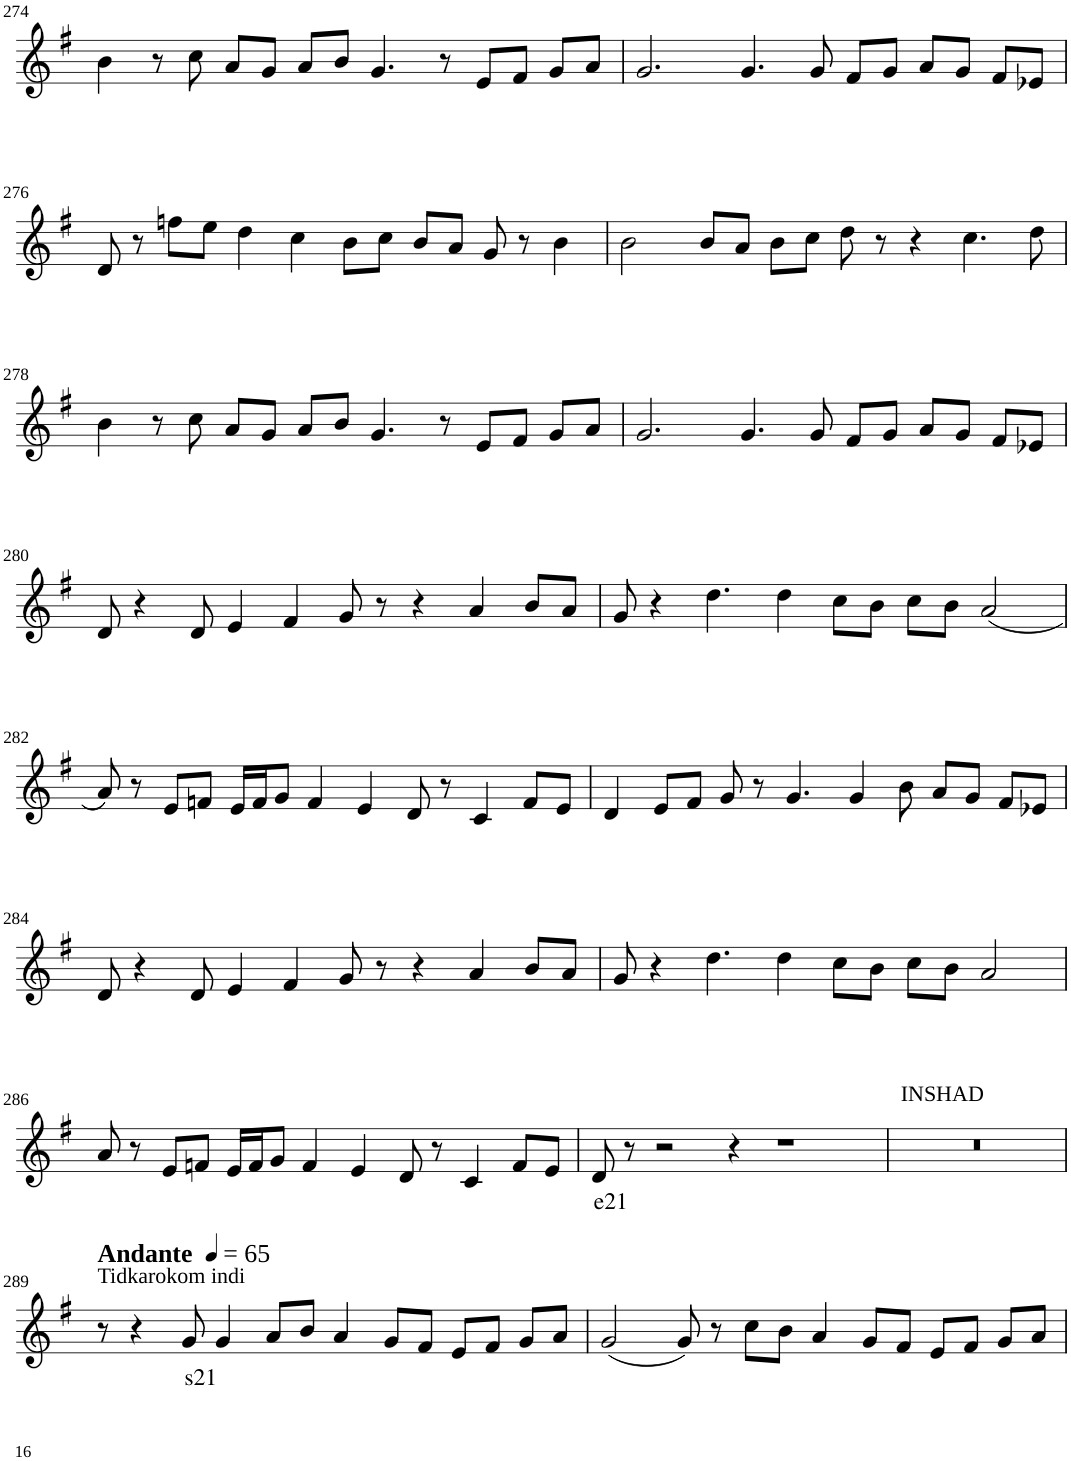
**kern	**text
*part1	*part1
*staff1	*staff1
*I"Violin	*
!!LO:PB:g=z
*clefG2	*
*k[f#]	*
*G:	*
*M8/4	*
=274	=274
4b\	.
8r	.
8cc\	.
8a/L	.
8g/J	.
8a/L	.
8b/J	.
4.g/	.
8r	.
8e/L	.
8f#/J	.
8g/L	.
8a/J	.
=275	=275
2.g/	.
4.g/	.
8g/	.
8f#/L	.
8g/J	.
8a/L	.
8g/J	.
8f#/L	.
8e-X/J	.
!!LO:LB:g=z
=276	=276
8d/	.
8r	.
8ffn\L	.
8ee\J	.
4dd\	.
4cc\	.
8b\L	.
8cc\J	.
8b/L	.
8a/J	.
8g/	.
8r	.
4b\	.
=277	=277
2b\	.
8b/L	.
8a/J	.
8b\L	.
8cc\J	.
8dd\	.
8r	.
4r	.
4.cc\	.
8dd\	.
!!LO:LB:g=z
=278	=278
4b\	.
8r	.
8cc\	.
8a/L	.
8g/J	.
8a/L	.
8b/J	.
4.g/	.
8r	.
8e/L	.
8f#/J	.
8g/L	.
8a/J	.
=279	=279
2.g/	.
4.g/	.
8g/	.
8f#/L	.
8g/J	.
8a/L	.
8g/J	.
8f#/L	.
8e-X/J	.
!!LO:LB:g=z
=280	=280
8d/	.
4r	.
8d/	.
4e/	.
4f#/	.
8g/	.
8r	.
4r	.
4a/	.
8b/L	.
8a/J	.
=281	=281
8g/	.
4r	.
4.dd\	.
4dd\	.
8cc\L	.
8b\J	.
8cc\L	.
8b\J	.
(2a/	.
!!LO:LB:g=z
=282	=282
8a/)	.
8r	.
8e/L	.
8fn/J	.
16e/LL	.
16f/J	.
8g/J	.
4f/	.
4e/	.
8d/	.
8r	.
4c/	.
8f/L	.
8e/J	.
=283	=283
4d/	.
8e/L	.
8f#/J	.
8g/	.
8r	.
4.g/	.
4g/	.
8b\	.
8a/L	.
8g/J	.
8f#/L	.
8e-X/J	.
!!LO:LB:g=z
=284	=284
8d/	.
4r	.
8d/	.
4e/	.
4f#/	.
8g/	.
8r	.
4r	.
4a/	.
8b/L	.
8a/J	.
=285	=285
8g/	.
4r	.
4.dd\	.
4dd\	.
8cc\L	.
8b\J	.
8cc\L	.
8b\J	.
2a/	.
!!LO:LB:g=z
=286	=286
8a/	.
8r	.
8e/L	.
8fn/J	.
16e/LL	.
16f/J	.
8g/J	.
4f/	.
4e/	.
8d/	.
8r	.
4c/	.
8f/L	.
8e/J	.
=287	=287
!	!LO:LY:b
8d/	e21
8r	.
2r	.
4r	.
1r	.
=288	=288
!LO:TX:a:t=INSHAD	!
0r	.
!!LO:LB:g=z
=289	=289
*MM65	*
!LO:TX:a:B:t=Andante	!
!LO:TX:a:t=Tidkarokom indi	!
8r	.
4r	.
!	!LO:LY:b
8g/	s21
4g/	.
8a/L	.
8b/J	.
4a/	.
8g/L	.
8f#/J	.
8e/L	.
8f#/J	.
8g/L	.
8a/J	.
=290	=290
(2g/	.
8g/)	.
8r	.
8cc\L	.
8b\J	.
4a/	.
8g/L	.
8f#/J	.
8e/L	.
8f#/J	.
8g/L	.
8a/J	.
=	=
*-	*-
